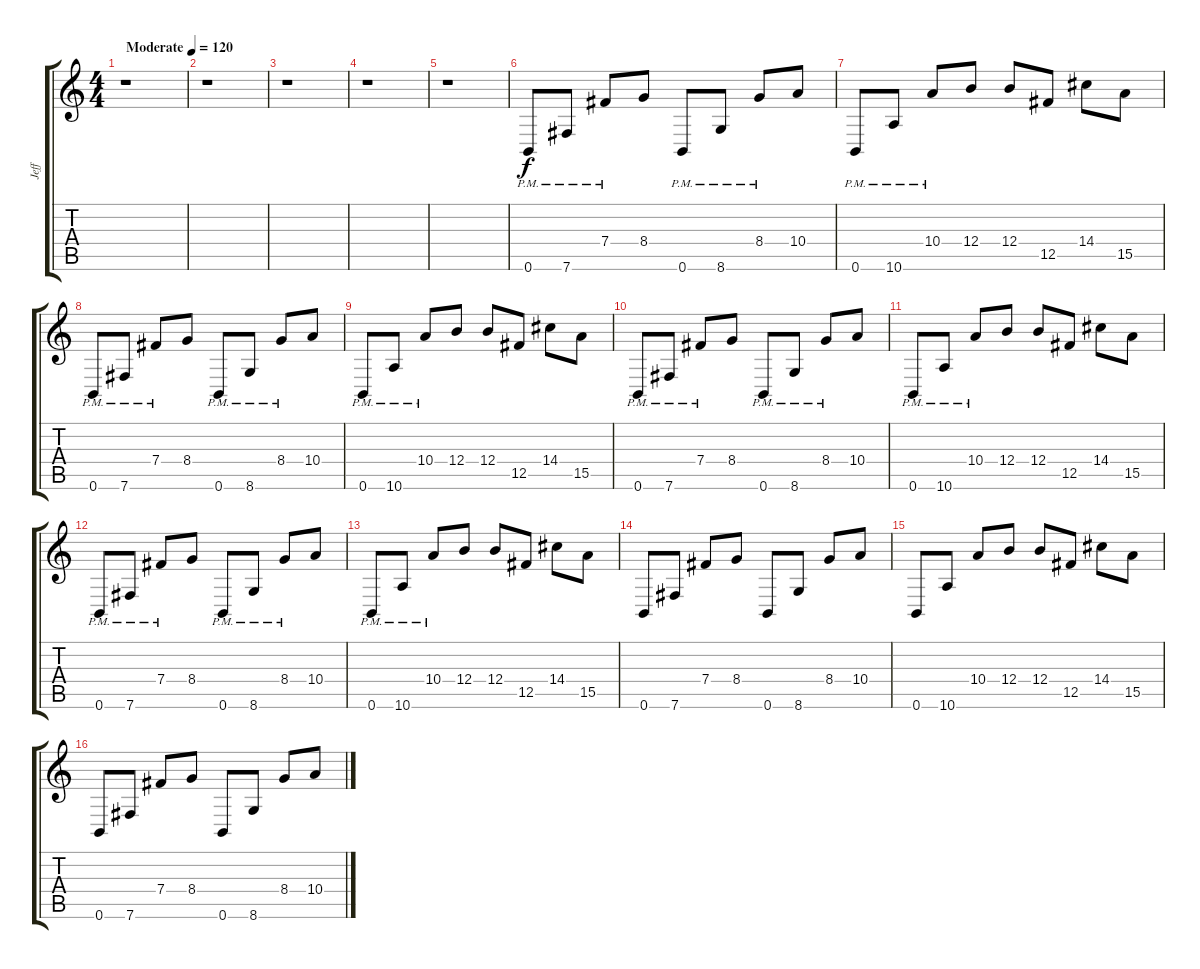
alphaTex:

\track ("Jeff" "Jeff") {instrument distortionguitar}
\staff {score tabs}
\tuning (Db4 Ab3 E3 B2 Gb2 B1) {hide}
\ts (4 4)
\tempo (120 "Moderate")
\clef g2
\ks c
r.1{dy f instrument distortionguitar} |
r.1 |
r.1 |
r.1 |
r.1 |
0.6{pm}.8 7.6{pm}.8 7.4{pm}.8 8.4.8 0.6{pm}.8 8.6{pm}.8 8.4{pm}.8 10.4.8 |
0.6{pm}.8 10.6{pm}.8 10.4{pm}.8 12.4.8 12.4.8 12.5.8 14.4.8 15.5.8 |
0.6{pm}.8 7.6{pm}.8 7.4{pm}.8 8.4.8 0.6{pm}.8 8.6{pm}.8 8.4{pm}.8 10.4.8 |
0.6{pm}.8 10.6{pm}.8 10.4{pm}.8 12.4.8 12.4.8 12.5.8 14.4.8 15.5.8 |
0.6{pm}.8 7.6{pm}.8 7.4{pm}.8 8.4.8 0.6{pm}.8 8.6{pm}.8 8.4{pm}.8 10.4.8 |
0.6{pm}.8 10.6{pm}.8 10.4{pm}.8 12.4.8 12.4.8 12.5.8 14.4.8 15.5.8 |
0.6{pm}.8 7.6{pm}.8 7.4{pm}.8 8.4.8 0.6{pm}.8 8.6{pm}.8 8.4{pm}.8 10.4.8 |
0.6{pm}.8 10.6{pm}.8 10.4{pm}.8 12.4.8 12.4.8 12.5.8 14.4.8 15.5.8 |
0.6.8 7.6.8 7.4.8 8.4.8 0.6.8 8.6.8 8.4.8 10.4.8 |
0.6.8 10.6.8 10.4.8 12.4.8 12.4.8 12.5.8 14.4.8 15.5.8 |
0.6.8 7.6.8 7.4.8 8.4.8 0.6.8 8.6.8 8.4.8 10.4.8
